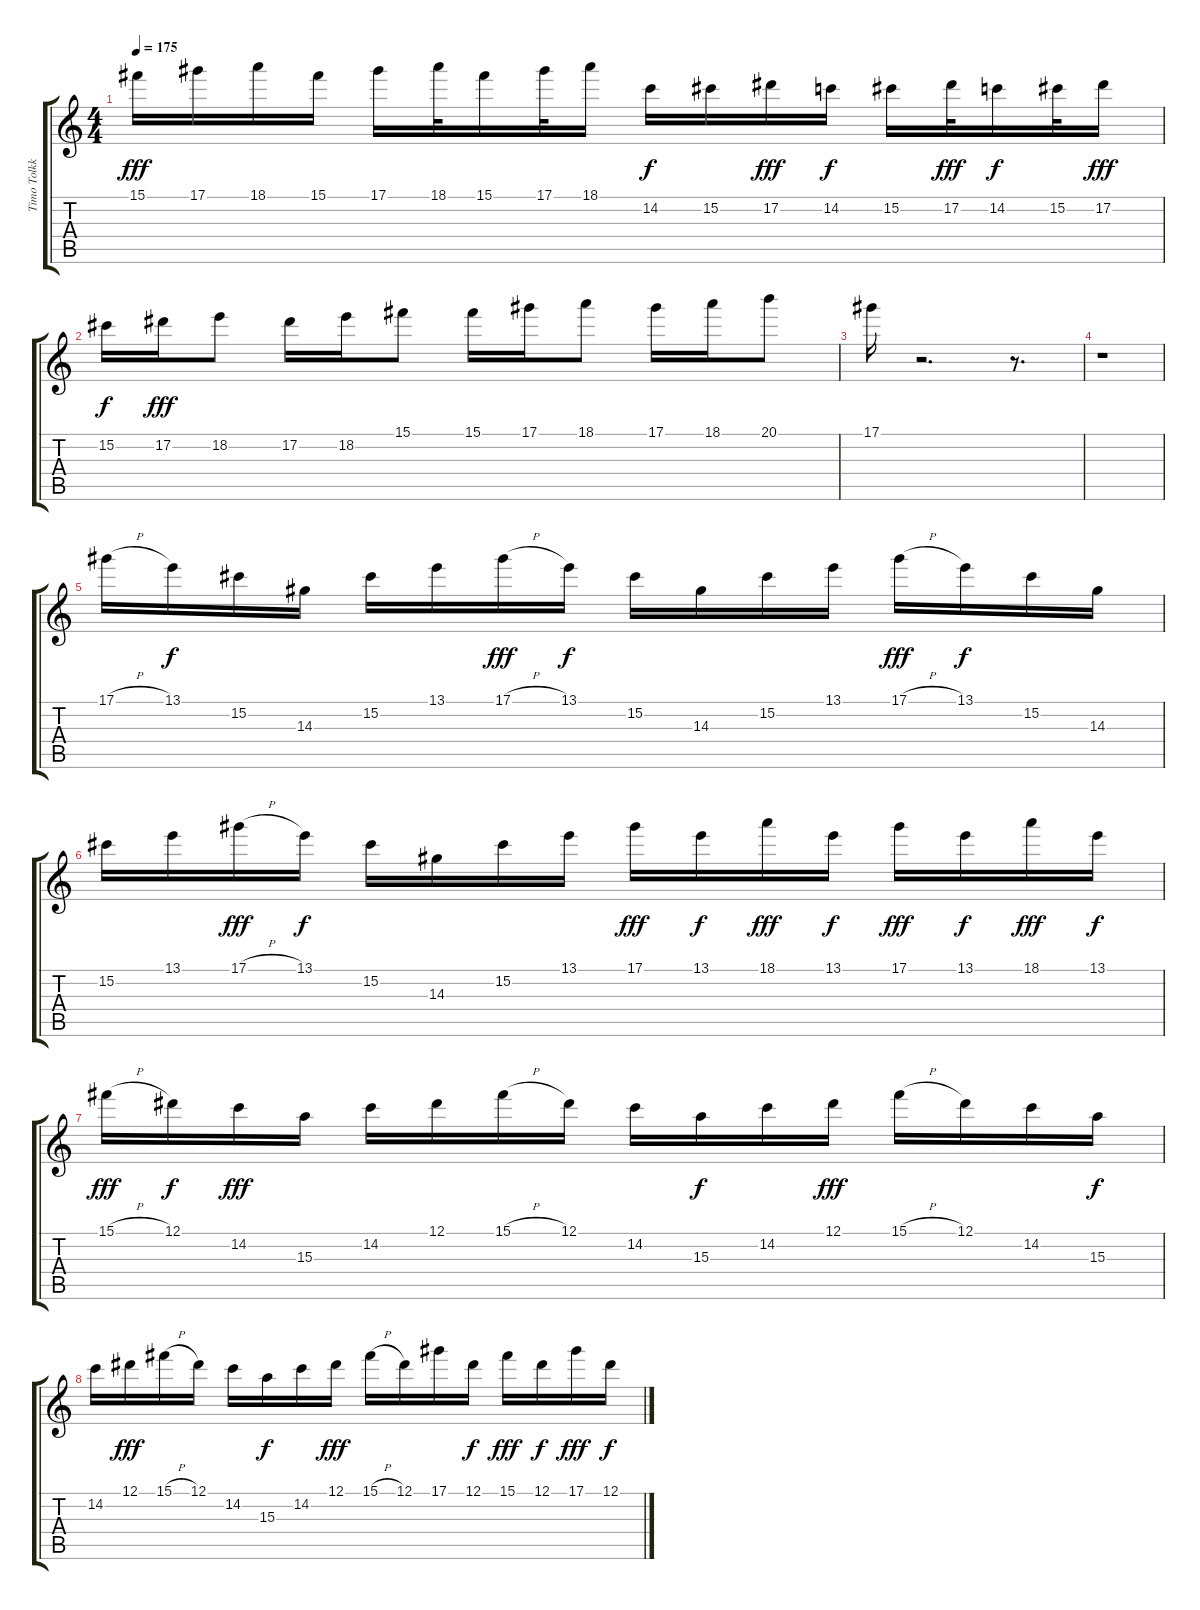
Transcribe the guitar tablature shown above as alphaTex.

\track ("Timo Tolkki Lead" "Timo Tolkk") {instrument distortionguitar}
\staff {score tabs}
\tuning (Eb4 Bb3 Gb3 Db3 Ab2 Eb2) {hide}
\ts (4 4)
\tempo 175
\clef g2
\ks c
15.1.16{dy fff} 17.1.16 18.1.16 15.1.16 17.1.16 18.1.32 15.1.16 17.1.32 18.1.16 14.2.16{dy f} 15.2.16 17.2.16{dy fff} 14.2.16{dy f} 15.2.16 17.2.32{dy fff} 14.2.16{dy f} 15.2.32 17.2.16{dy fff} |
15.2.16{dy f} 17.2.16{dy fff} 18.2.8 17.2.16 18.2.16 15.1.8 15.1.16 17.1.16 18.1.8 17.1.16 18.1.16 20.1.8 |
17.1.16 r.2{d} r.8{d} |
r.1 |
17.1{h}.16 13.1.16{dy f} 15.2.16 14.3.16 15.2.16 13.1.16 17.1{h}.16{dy fff} 13.1.16{dy f} 15.2.16 14.3.16 15.2.16 13.1.16 17.1{h}.16{dy fff} 13.1.16{dy f} 15.2.16 14.3.16 |
15.2.16 13.1.16 17.1{h}.16{dy fff} 13.1.16{dy f} 15.2.16 14.3.16 15.2.16 13.1.16 17.1.16{dy fff} 13.1.16{dy f} 18.1.16{dy fff} 13.1.16{dy f} 17.1.16{dy fff} 13.1.16{dy f} 18.1.16{dy fff} 13.1.16{dy f} |
15.1{h}.16{dy fff} 12.1.16{dy f} 14.2.16{dy fff} 15.3.16 14.2.16 12.1.16 15.1{h}.16 12.1.16 14.2.16 15.3.16{dy f} 14.2.16 12.1.16{dy fff} 15.1{h}.16 12.1.16 14.2.16 15.3.16{dy f} |
14.2.16 12.1.16{dy fff} 15.1{h}.16 12.1.16 14.2.16 15.3.16{dy f} 14.2.16 12.1.16{dy fff} 15.1{h}.16 12.1.16 17.1.16 12.1.16{dy f} 15.1.16{dy fff} 12.1.16{dy f} 17.1.16{dy fff} 12.1.16{dy f}
